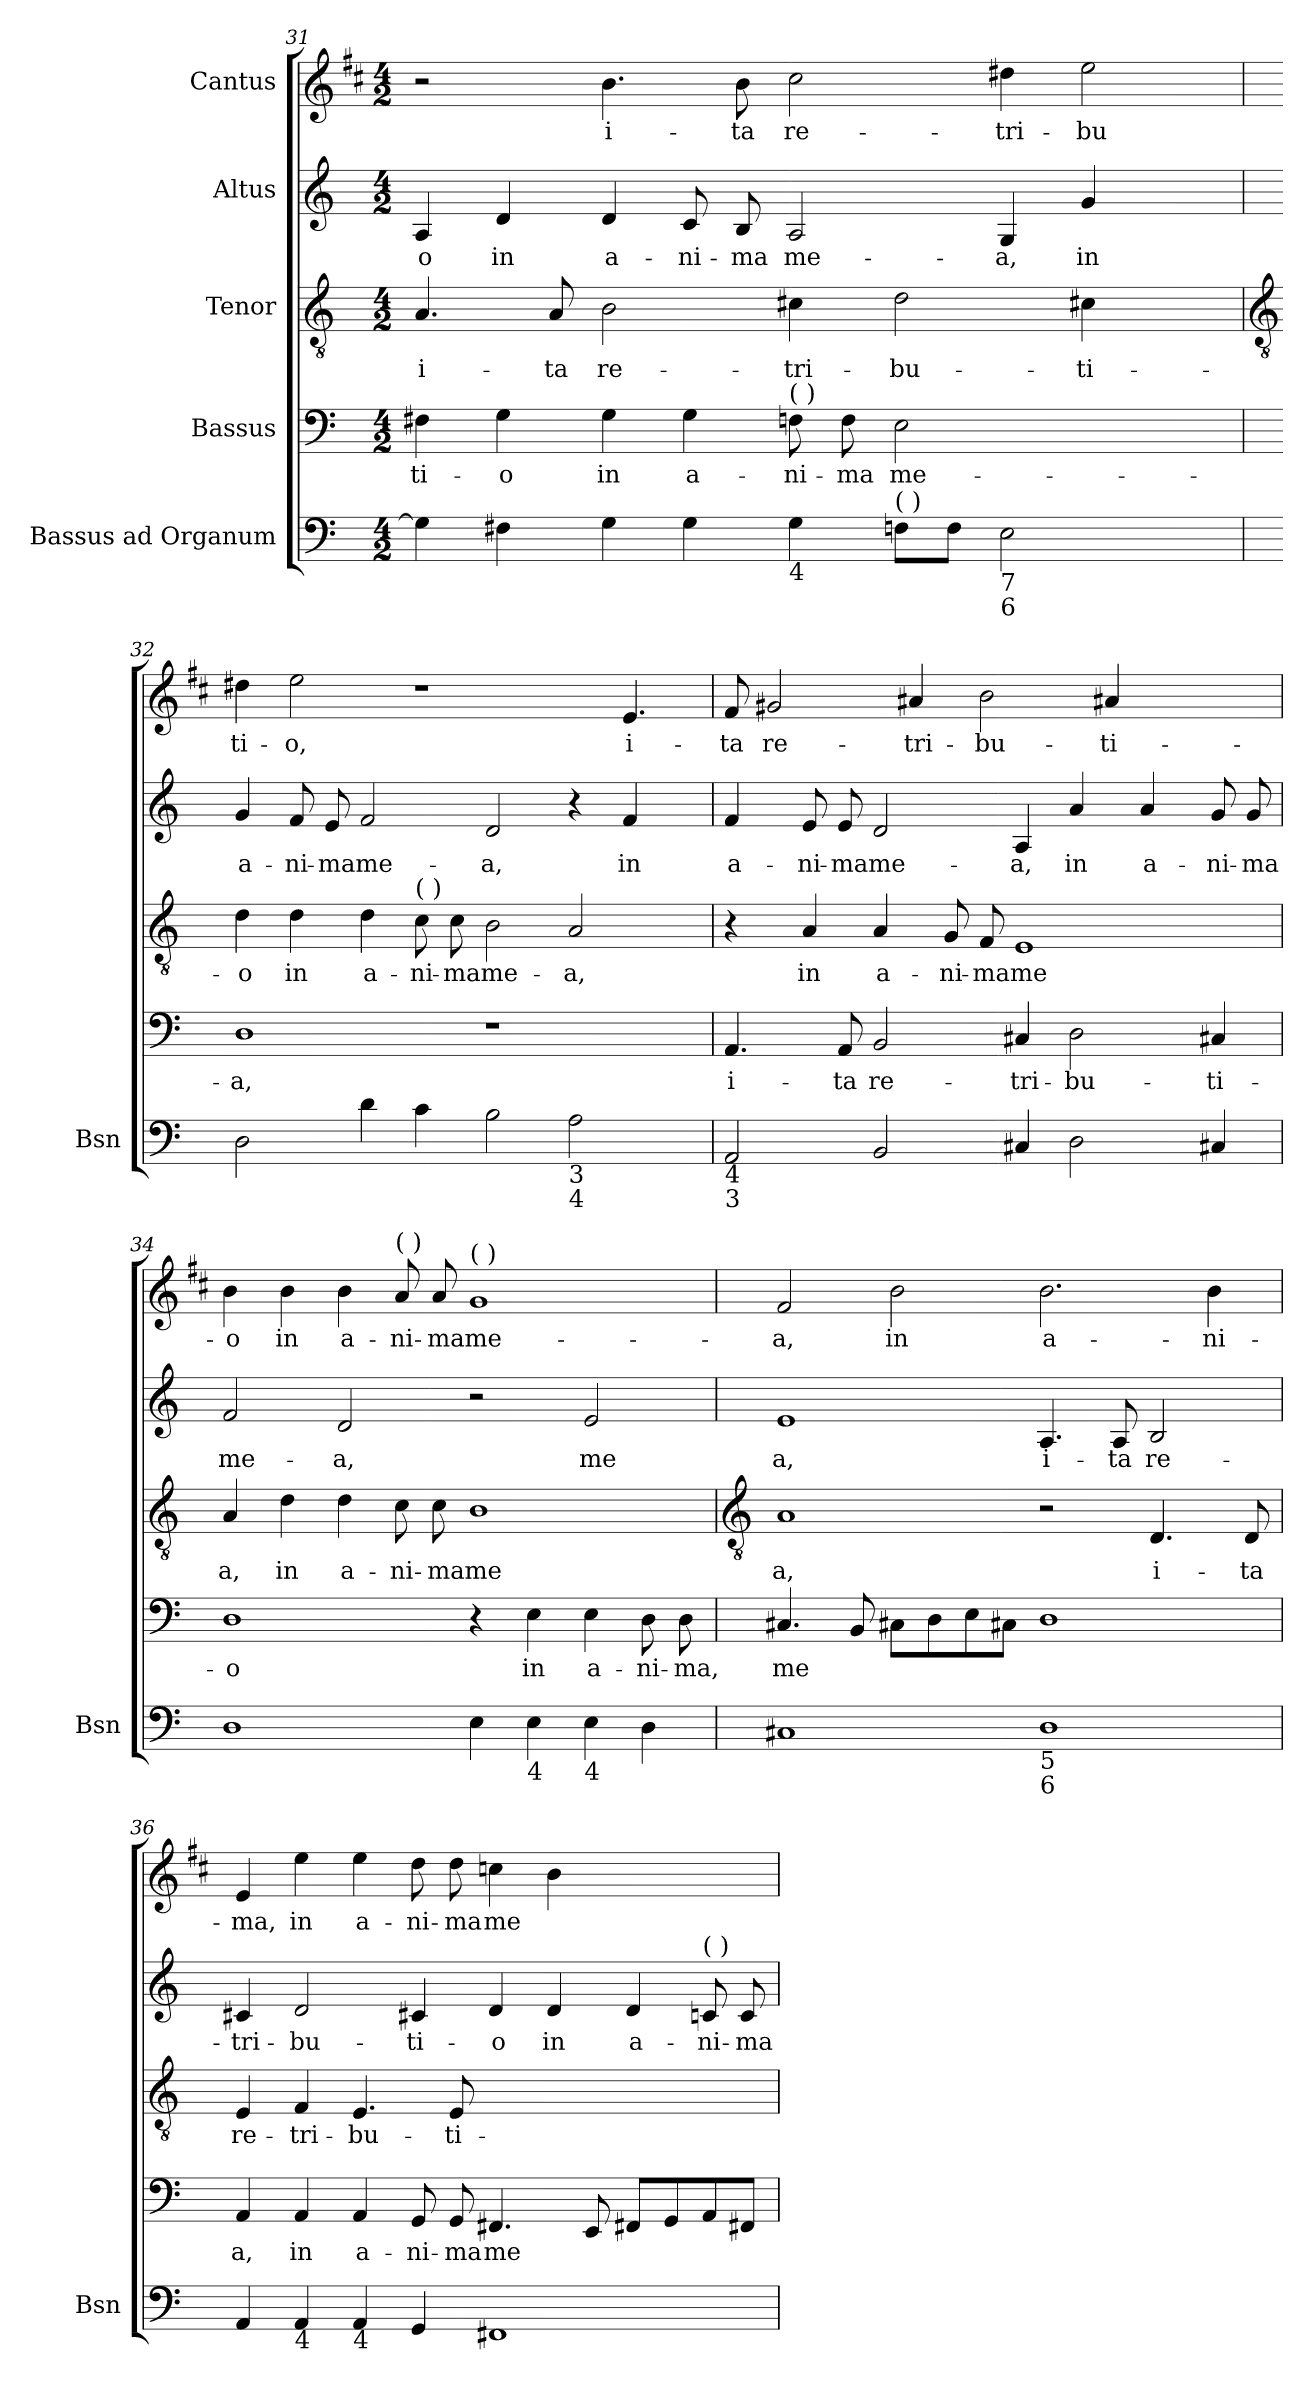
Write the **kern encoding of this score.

**kern	**kern	**text	**kern	**text	**kern	**text	**kern	**text
*part5	*part4	*part4	*part3	*part3	*part2	*part2	*part1	*part1
*staff5	*staff4	*staff4	*staff3	*staff3	*staff2	*staff2	*staff1	*staff1
*I"Bassus ad Organum	*I"Bassus	*	*I"Tenor	*	*I"Altus	*	*I"Cantus	*
*I'Bsn	*	*	*	*	*	*	*	*
!!LO:LB:g=z
*clefF4	*clefF4	*	*clefGv2	*	*clefG2	*	*clefG2	*
*	*	*	*	*	*	*	*ITrd1c2	*
*k[]	*k[]	*	*k[]	*	*k[]	*	*k[]	*
*C:	*C:	*	*C:	*	*C:	*	*C:	*
*M4/2	*M4/2	*	*M4/2	*	*M4/2	*	*M4/2	*
=31	=31	=31	=31	=31	=31	=31	=31	=31
!	!	!LO:LY:b	!	!LO:LY:b	!	!LO:LY:b	!	!
4G]	4F#X	ti-	4.A	i-	4A	-o	2r	.
!	!	!LO:LY:b	!	!	!	!LO:LY:b	!	!
4F#X	4G	-o	.	.	4d	in	.	.
!	!	!	!	!LO:LY:b	!	!	!	!
.	.	.	8A	-ta	.	.	.	.
!	!	!LO:LY:b	!	!LO:LY:b	!	!LO:LY:b	!	!LO:LY:b
4G	4G	in	2B	re-	4d	a-	4.a	i-
!	!	!LO:LY:b	!	!	!	!LO:LY:b	!	!
4G	4G	a-	.	.	8c	-ni-	.	.
!	!	!	!	!	!	!LO:LY:b	!	!LO:LY:b
.	.	.	.	.	8B	-ma	8a	-ta
!	!LO:TX:a:t=(  )	!	!	!	!	!	!	!
!LO:TX:b:t=4	!	!	!	!	!	!	!	!
!	!	!LO:LY:b	!	!LO:LY:b	!	!LO:LY:b	!	!LO:LY:b
4G	8F	-ni-	4c#X	-tri-	2A	me-	2b	re-
!	!	!LO:LY:b	!	!	!	!	!	!
.	8F	-ma	.	.	.	.	.	.
!LO:TX:a:t=(  )	!	!	!	!	!	!	!	!
!	!	!LO:LY:b	!	!LO:LY:b	!	!	!	!
8FL	2E	me-	2d	-bu-	.	.	.	.
8FJ	.	.	.	.	.	.	.	.
!LO:TX:b:t=7	!	!	!	!	!	!	!	!
!LO:TX:b:t=6	!	!	!	!	!	!	!	!
!	!	!	!	!	!	!LO:LY:b	!	!LO:LY:b
2E	.	.	.	.	4G	-a,	4cc#X	-tri-
!	!	!	!	!LO:LY:b	!	!LO:LY:b	!	!LO:LY:b
.	2ryy	.	4c#X	-ti-	4g	in	2dd	-bu
4ryy	.	.	4ryy	.	4ryy	.	.	.
!!LO:LB:g=z
=32	=32	=32	=32	=32	=32	=32	=32	=32
*	*	*	*clefGv2	*	*	*	*	*
!	!	!LO:LY:b	!	!LO:LY:b	!	!LO:LY:b	!	!LO:LY:b
2D	1D	-a,	4d	-o	4g	a-	4cc#X	ti-
!	!	!	!	!LO:LY:b	!	!LO:LY:b	!	!LO:LY:b
.	.	.	4d	in	8f	-ni-	2dd	-o,
!	!	!	!	!	!	!LO:LY:b	!	!
.	.	.	.	.	8e	-ma	.	.
!	!	!	!	!LO:LY:b	!	!LO:LY:b	!	!
4d	.	.	4d	a-	2f	me-	.	.
!	!	!	!LO:TX:a:t=(  )	!	!	!	!	!
!	!	!	!	!LO:LY:b	!	!	!	!
4c	.	.	8c	-ni-	.	.	1r	.
!	!	!	!	!LO:LY:b	!	!	!	!
.	.	.	8c	-ma	.	.	.	.
!	!	!	!	!LO:LY:b	!	!LO:LY:b	!	!
2B	1r	.	2B	me-	2d	-a,	.	.
!LO:TX:b:t=3	!	!	!	!	!	!	!	!
!LO:TX:b:t=4	!	!	!	!	!	!	!	!
!	!	!	!	!LO:LY:b	!	!	!	!
2A	.	.	2A	-a,	4r	.	.	.
!	!	!	!	!	!	!LO:LY:b	!	!LO:LY:b
.	.	.	.	.	4f	in	4.d	i-
8ryy	8ryy	.	8ryy	.	8ryy	.	.	.
=33	=33	=33	=33	=33	=33	=33	=33	=33
!LO:TX:b:t=4	!	!	!	!	!	!	!	!
!LO:TX:b:t=3	!	!	!	!	!	!	!	!
!	!	!LO:LY:b	!	!	!	!LO:LY:b	!	!LO:LY:b
2AA	4.AA	i-	4r	.	4f	a-	8e	-ta
!	!	!	!	!	!	!	!	!LO:LY:b
.	.	.	.	.	.	.	2f#X	re-
!	!	!	!	!LO:LY:b	!	!LO:LY:b	!	!
.	.	.	4A	in	8e	-ni-	.	.
!	!	!LO:LY:b	!	!	!	!LO:LY:b	!	!
.	8AA	-ta	.	.	8e	-ma	.	.
!	!	!LO:LY:b	!	!LO:LY:b	!	!LO:LY:b	!	!
2BB	2BB	re-	4A	a-	2d	me-	.	.
!	!	!	!	!	!	!	!	!LO:LY:b
.	.	.	.	.	.	.	4g#X	-tri-
!	!	!	!	!LO:LY:b	!	!	!	!
.	.	.	8G	-ni-	.	.	.	.
!	!	!	!	!LO:LY:b	!	!	!	!LO:LY:b
.	.	.	8F	-ma	.	.	2a	-bu-
!	!	!LO:LY:b	!	!LO:LY:b	!	!LO:LY:b	!	!
4C#X	4C#X	-tri-	1E	me	4A	-a,	.	.
!	!	!LO:LY:b	!	!	!	!LO:LY:b	!	!
2D	2D	-bu-	.	.	4a	in	.	.
!	!	!	!	!	!	!	!	!LO:LY:b
.	.	.	.	.	.	.	4g#X	-ti-
!	!	!	!	!	!	!LO:LY:b	!	!
.	.	.	.	.	4a	a-	.	.
.	.	.	.	.	.	.	4.ryy	.
!	!	!LO:LY:b	!	!	!	!LO:LY:b	!	!
4C#X	4C#X	-ti-	.	.	8g	-ni-	.	.
!	!	!	!	!	!	!LO:LY:b	!	!
.	.	.	.	.	8g	-ma	.	.
!!LO:LB:g=z
=34	=34	=34	=34	=34	=34	=34	=34	=34
!	!	!LO:LY:b	!	!LO:LY:b	!	!LO:LY:b	!	!LO:LY:b
1D	1D	-o	4A	a,	2f	me-	4a	-o
!	!	!	!	!LO:LY:b	!	!	!	!LO:LY:b
.	.	.	4d	in	.	.	4a	in
!	!	!	!	!LO:LY:b	!	!LO:LY:b	!	!LO:LY:b
.	.	.	4d	a-	2d	-a,	4a	a-
!	!	!	!	!	!	!	!LO:TX:a:t=(  )	!
!	!	!	!	!LO:LY:b	!	!	!	!LO:LY:b
.	.	.	8c	-ni-	.	.	8g	-ni-
!	!	!	!	!LO:LY:b	!	!	!	!LO:LY:b
.	.	.	8c	-ma	.	.	8g	-ma
!	!	!	!	!	!	!	!LO:TX:a:t=(  )	!
!	!	!	!	!LO:LY:b	!	!	!	!LO:LY:b
4E	4r	.	1B	me	2r	.	1f	me-
!LO:TX:b:t=4	!	!	!	!	!	!	!	!
!	!	!LO:LY:b	!	!	!	!	!	!
4E	4E	in	.	.	.	.	.	.
!LO:TX:b:t=4	!	!	!	!	!	!	!	!
!	!	!LO:LY:b	!	!	!	!LO:LY:b	!	!
4E	4E	a-	.	.	2e	me	.	.
!	!	!LO:LY:b	!	!	!	!	!	!
4D	8D	-ni-	.	.	.	.	.	.
!	!	!LO:LY:b	!	!	!	!	!	!
.	8D	-ma,	.	.	.	.	.	.
!!LO:LB:g=z
=35	=35	=35	=35	=35	=35	=35	=35	=35
*	*	*	*clefGv2	*	*	*	*	*
!	!	!LO:LY:b	!	!LO:LY:b	!	!LO:LY:b	!	!LO:LY:b
1C#X	4.C#X	me	1A	a,	1e	a,	2e	-a,
.	8BB	.	.	.	.	.	.	.
!	!	!	!	!	!	!	!	!LO:LY:b
.	8C#XL	.	.	.	.	.	2a	in
.	8D	.	.	.	.	.	.	.
.	8E	.	.	.	.	.	.	.
.	8C#XJ	.	.	.	.	.	.	.
!LO:TX:b:t=5	!	!	!	!	!	!	!	!
!LO:TX:b:t=6	!	!	!	!	!	!	!	!
!	!	!	!	!	!	!LO:LY:b	!	!LO:LY:b
1D	1D	.	2r	.	4.A	i-	2.a	a-
!	!	!	!	!	!	!LO:LY:b	!	!
.	.	.	.	.	8A	-ta	.	.
!	!	!	!	!LO:LY:b	!	!LO:LY:b	!	!
.	.	.	4.D	i-	2B	re-	.	.
!	!	!	!	!	!	!	!	!LO:LY:b
.	.	.	.	.	.	.	4a	-ni-
!	!	!	!	!LO:LY:b	!	!	!	!
.	.	.	8D	-ta	.	.	.	.
=36	=36	=36	=36	=36	=36	=36	=36	=36
!	!	!LO:LY:b	!	!LO:LY:b	!	!LO:LY:b	!	!LO:LY:b
4AA	4AA	a,	4E	re-	4c#X	-tri-	4d	-ma,
!LO:TX:b:t=4	!	!	!	!	!	!	!	!
!	!	!LO:LY:b	!	!LO:LY:b	!	!LO:LY:b	!	!LO:LY:b
4AA	4AA	in	4F	-tri-	2d	-bu-	4dd	in
!LO:TX:b:t=4	!	!	!	!	!	!	!	!
!	!	!LO:LY:b	!	!LO:LY:b	!	!	!	!LO:LY:b
4AA	4AA	a-	4.E	-bu-	.	.	4dd	a-
!	!	!LO:LY:b	!	!	!	!LO:LY:b	!	!LO:LY:b
4GG	8GG	-ni-	.	.	4c#X	-ti-	8cc	-ni-
!	!	!LO:LY:b	!	!LO:LY:b	!	!	!	!LO:LY:b
.	8GG	-ma	8E	-ti-	.	.	8cc	-ma
!	!	!LO:LY:b	!	!LO:LY:b	!	!LO:LY:b	!	!LO:LY:b
1FF#X	4.FF#X	me	[1Dyy	-o	4d	-o	4b-X	me
!	!	!	!	!	!	!LO:LY:b	!	!
.	.	.	.	.	4d	in	4a	.
.	8EE	.	.	.	.	.	.	.
!	!	!	!	!	!	!LO:LY:b	!	!
.	8FF#XL	.	.	.	4d	a-	[2ayy	.
.	8GG	.	.	.	.	.	.	.
!	!	!	!	!	!LO:TX:a:t=(  )	!	!	!
!	!	!	!	!	!	!LO:LY:b	!	!
.	8AA	.	.	.	8c	-ni-	.	.
!	!	!	!	!	!	!LO:LY:b	!	!
.	8FF#XJ	.	.	.	8c	-ma	.	.
=	=	=	=	=	=	=	=	=
*-	*-	*-	*-	*-	*-	*-	*-	*-
